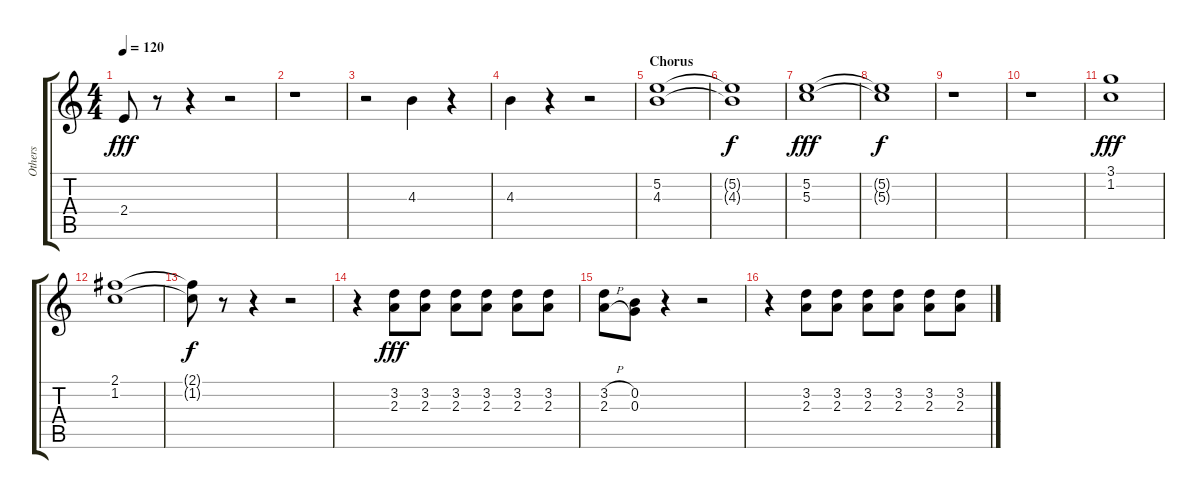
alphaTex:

\track ("Others" "Others") {instrument acousticguitarnylon}
\staff {score tabs}
\tuning (E4 B3 G3 D3 A2 E2) {hide}
\ts (4 4)
\tempo 120
\clef g2
\ks c
2.4.8{dy fff} r.8 r.4 r.2 |
r.1 |
r.2 4.3.4 r.4 |
4.3.4 r.4 r.2 |
\section ("" "Chorus")
(5.2 4.3).1{volume 12} |
(5.2{t} 4.3{t}).1{dy f} |
(5.2 5.3).1{dy fff} |
(5.2{t} 5.3{t}).1{dy f} |
r.1 |
r.1 |
(3.1 1.2).1{dy fff} |
(2.1 1.2).1 |
(2.1{t} 1.2{t}).8{dy f} r.8 r.4 r.2 |
r.4 (3.2 2.3).8{dy fff} (3.2 2.3).8 (3.2 2.3).8 (3.2 2.3).8 (3.2 2.3).8 (3.2 2.3).8 |
(3.2{h} 2.3{h}).8 (0.2 0.3).8 r.4 r.2 |
r.4 (3.2 2.3).8 (3.2 2.3).8 (3.2 2.3).8 (3.2 2.3).8 (3.2 2.3).8 (3.2 2.3).8
